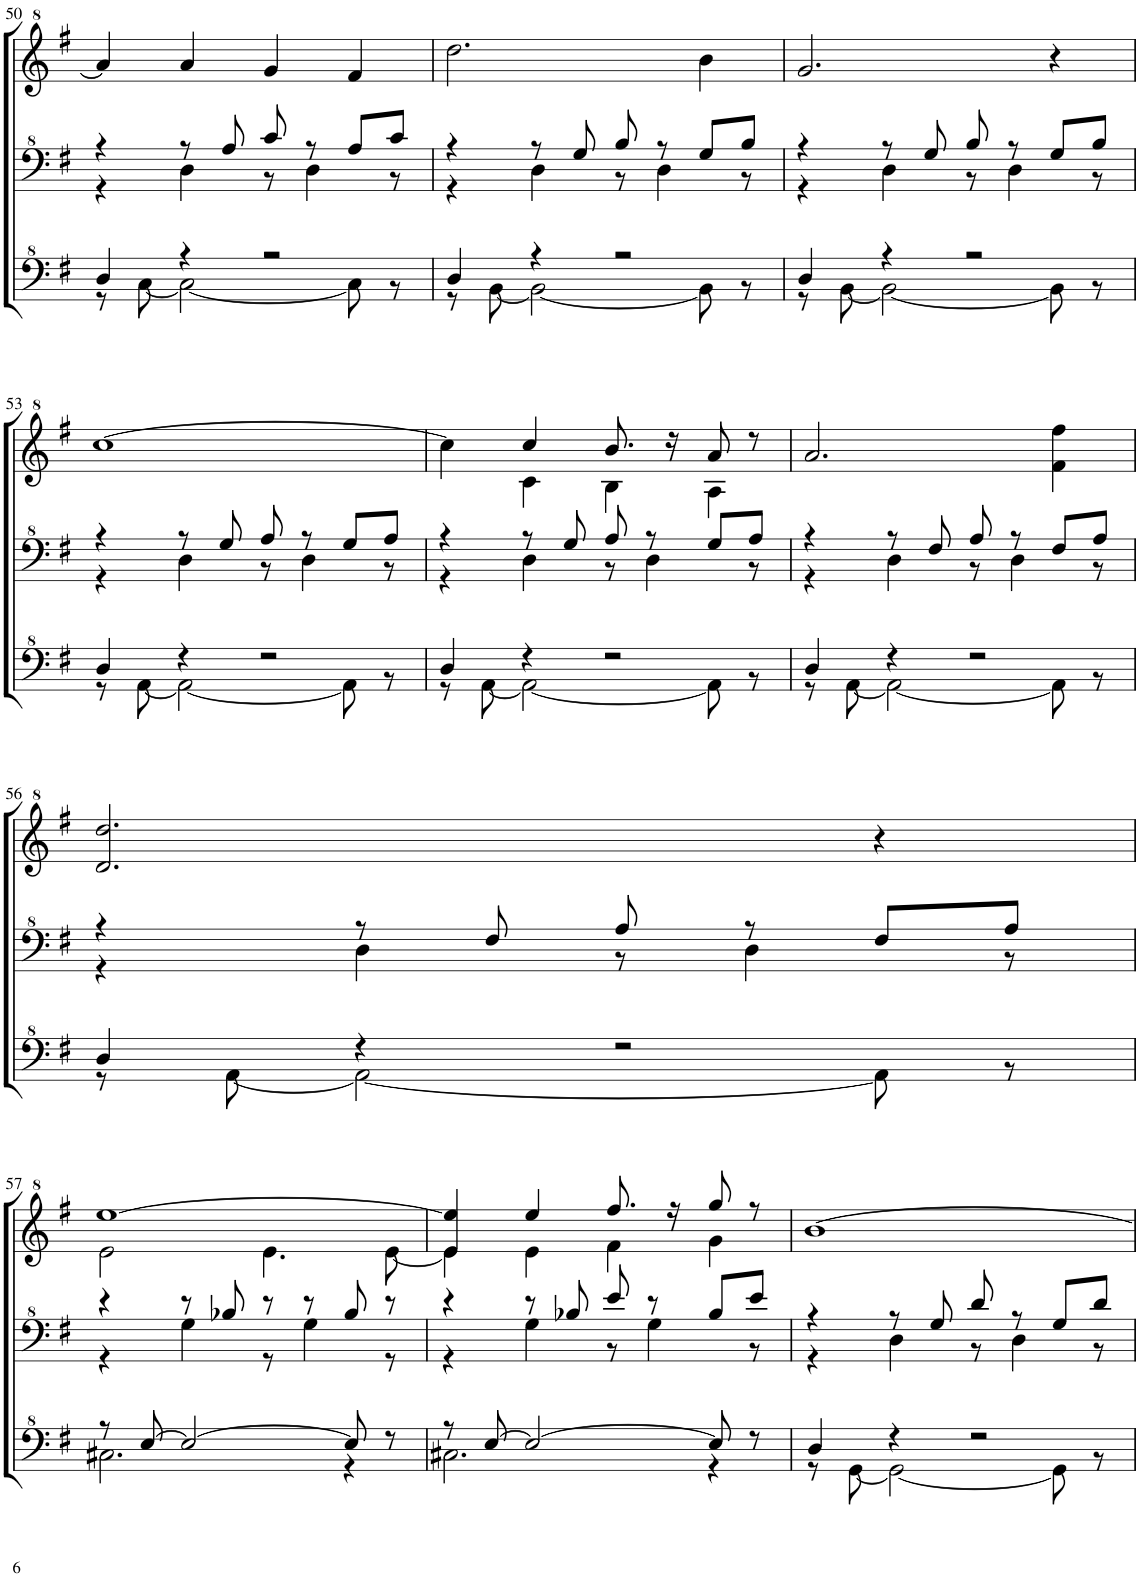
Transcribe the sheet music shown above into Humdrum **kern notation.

**kern	**kern	**kern
*part1	*part1	*part1
*staff3	*staff2	*staff1
*I"Model III	*	*
!!LO:PB:g=z
*clefF^4	*clefF^4	*clefG^2
*k[f#]	*k[f#]	*k[f#]
*M4/4	*M4/4	*M4/4
*met(c)	*met(c)	*met(c)
=50	=50	=50
*^	*^	*
8r	4d/	4r	4r	4aa/]
[8c\	.	.	.	.
2c\_	4r	8r	4d\	4aa/
.	.	8a/	.	.
.	2r	8cc/	8r	4gg/
.	.	8r	4d\	.
8c\]	.	8a/L	.	4ff#/
8r	.	8cc/J	8r	.
=51	=51	=51	=51	=51
8r	4d/	4r	4r	2.ddd\
[8B\	.	.	.	.
2B\_	4r	8r	4d\	.
.	.	8g/	.	.
.	2r	8b/	8r	.
.	.	8r	4d\	.
8B\]	.	8g/L	.	4bb\
8r	.	8b/J	8r	.
=52	=52	=52	=52	=52
8r	4d/	4r	4r	2.gg/
[8B\	.	.	.	.
2B\_	4r	8r	4d\	.
.	.	8g/	.	.
.	2r	8b/	8r	.
.	.	8r	4d\	.
8B\]	.	8g/L	.	4r
8r	.	8b/J	8r	.
!!LO:LB:g=z
=53	=53	=53	=53	=53
8r	4d/	4r	4r	[1ccc
[8A\	.	.	.	.
2A\_	4r	8r	4d\	.
.	.	8g/	.	.
.	2r	8a/	8r	.
.	.	8r	4d\	.
8A\]	.	8g/L	.	.
8r	.	8a/J	8r	.
=54	=54	=54	=54	=54
*	*	*	*	*^
8r	4d/	4r	4r	4ccc\]	4ryy
[8A\	.	.	.	.	.
2A\_	4r	8r	4d\	4ccc/	4cc\
.	.	8g/	.	.	.
.	2r	8a/	8r	8.bb/	4b\
.	.	8r	4d\	.	.
.	.	.	.	16r	.
8A\]	.	8g/L	.	8aa/	4a\
8r	.	8a/J	8r	8r	.
*	*	*	*	*v	*v
=55	=55	=55	=55	=55
8r	4d/	4r	4r	2.aa/
[8A\	.	.	.	.
2A\_	4r	8r	4d\	.
.	.	8f#/	.	.
.	2r	8a/	8r	.
.	.	8r	4d\	.
8A\]	.	8f#/L	.	4ff#\ 4fff#\
8r	.	8a/J	8r	.
!!LO:LB:g=z
=56	=56	=56	=56	=56
8r	4d/	4r	4r	2.dd/ 2.ddd/
[8A\	.	.	.	.
2A\_	4r	8r	4d\	.
.	.	8f#/	.	.
.	2r	8a/	8r	.
.	.	8r	4d\	.
8A\]	.	8f#/L	.	4r
8r	.	8a/J	8r	.
!!LO:LB:g=z
=57	=57	=57	=57	=57
*	*	*	*	*^
2.c#X\	8r	4r	4r	[1eee	2ee\
.	[8e/	.	.	.	.
.	2e/_	8r	4g\	.	.
.	.	8b-X/	.	.	.
.	.	8r	8r	.	4.ee\
.	.	8r	4g\	.	.
4r	8e/]	8b-/	.	.	.
.	8r	8r	8r	.	[8ee\
=58	=58	=58	=58	=58	=58
2.c#X\	8r	4r	4r	4ee/ 4eee/]	4ee\]
.	[8e/	.	.	.	.
.	2e/_	8r	4g\	4eee/	4ee\
.	.	8b-X/	.	.	.
.	.	8ee/	8r	8.fff#/	4ff#\
.	.	8r	4g\	.	.
.	.	.	.	16r	.
4r	8e/]	8b-/L	.	8ggg/	4gg\
.	8r	8ee/J	8r	8r	.
*	*	*	*	*v	*v
=59	=59	=59	=59	=59
8r	4d/	4r	4r	[1bb
[8G\	.	.	.	.
2G\_	4r	8r	4d\	.
.	.	8g/	.	.
.	2r	8dd/	8r	.
.	.	8r	4d\	.
8G\]	.	8g/L	.	.
8r	.	8dd/J	8r	.
*v	*v	*	*	*
*	*v	*v	*
=	=	=
*-	*-	*-
